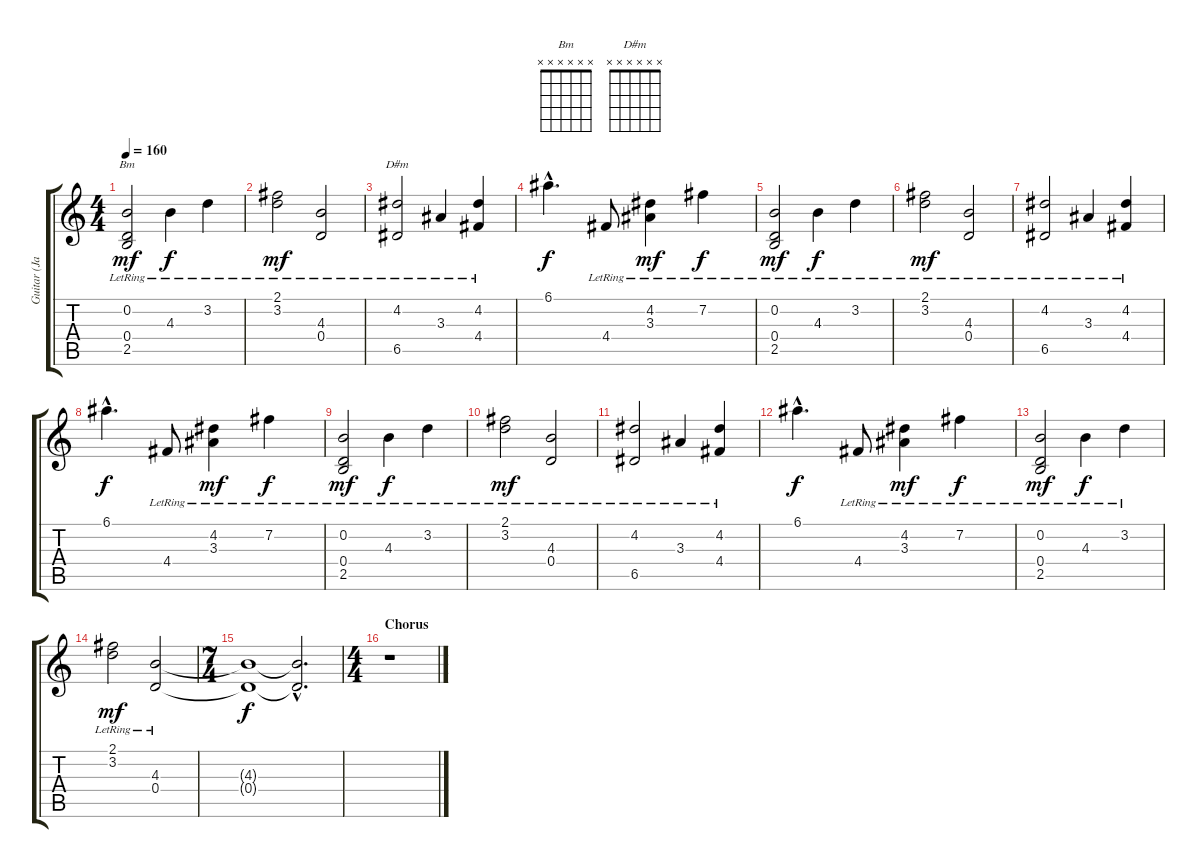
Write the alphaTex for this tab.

\track ("Guitar (Jazz Guitar)" "Guitar (Ja") {instrument electricguitarjazz}
\staff {score tabs}
\tuning (E4 B3 G3 D3 A2 E2) {hide}
\chord ("Bm" x x x x x x)
\chord ("D#m" x x x x x x)
\ts (4 4)
\tempo 160
\clef g2
\ks c
(0.2{lr} 0.4{lr} 2.5{lr}).2{ch "Bm" dy mf} 4.3{lr}.4{dy f} 3.2{lr}.4 |
(2.1{lr} 3.2{lr}).2{dy mf} (4.3 0.4{lr}).2 |
(4.2{lr} 6.5{lr}).2{ch "D#m"} 3.3{lr}.4 (4.2{lr} 4.4{lr}).4 |
6.1{hac}.4{d dy f} 4.4{lr}.8 (4.2{lr} 3.3{lr}).4{dy mf} 7.2{lr}.4{dy f} |
(0.2{lr} 0.4{lr} 2.5{lr}).2{dy mf} 4.3{lr}.4{dy f} 3.2{lr}.4 |
(2.1{lr} 3.2{lr}).2{dy mf} (4.3 0.4{lr}).2 |
(4.2{lr} 6.5{lr}).2 3.3{lr}.4 (4.2{lr} 4.4{lr}).4 |
6.1{hac}.4{d dy f} 4.4{lr}.8 (4.2{lr} 3.3{lr}).4{dy mf} 7.2{lr}.4{dy f} |
(0.2{lr} 0.4{lr} 2.5{lr}).2{dy mf} 4.3{lr}.4{dy f} 3.2{lr}.4 |
(2.1{lr} 3.2{lr}).2{dy mf} (4.3 0.4{lr}).2 |
(4.2{lr} 6.5{lr}).2 3.3{lr}.4 (4.2{lr} 4.4{lr}).4 |
6.1{hac}.4{d dy f} 4.4{lr}.8 (4.2{lr} 3.3{lr}).4{dy mf} 7.2{lr}.4{dy f} |
(0.2{lr} 0.4{lr} 2.5{lr}).2{dy mf} 4.3{lr}.4{dy f} 3.2{lr}.4 |
(2.1{lr} 3.2{lr}).2{dy mf} (4.3 0.4{lr}).2 |
\ts (7 4)
(4.3{t} 0.4{t}).1{dy f} (4.3{hac t} 0.4{hac t}).2{d} |
\ts (4 4)
\section ("" "Chorus")
r.1
